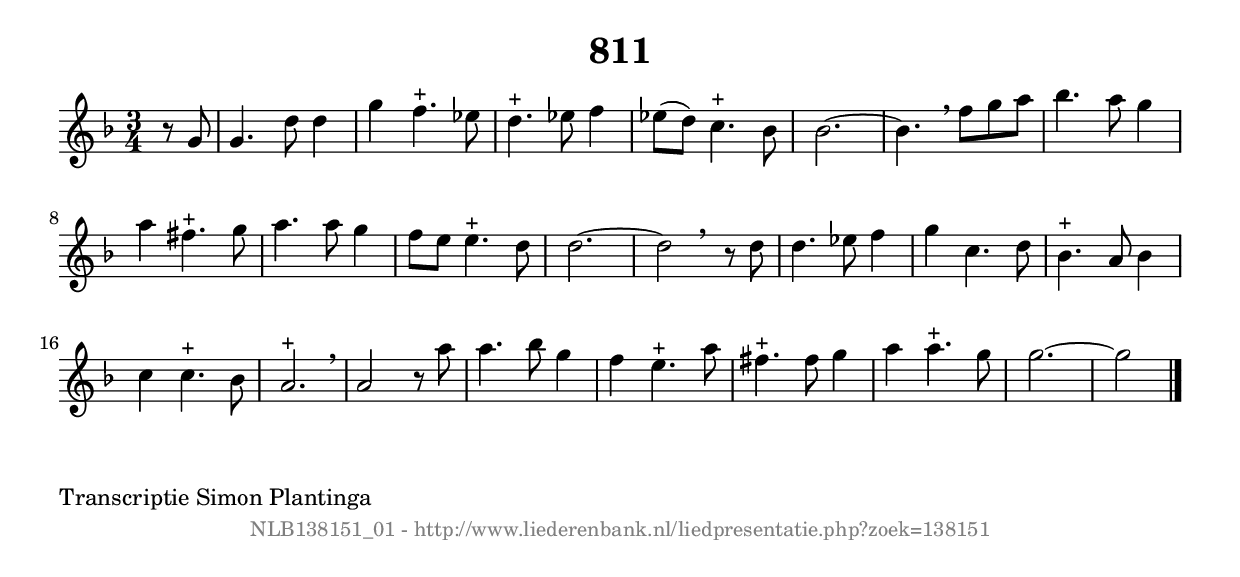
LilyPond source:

%
% produced by wce2krn 1.64 (7 June 2014)
%
\version"2.16"
#(append! paper-alist '(("long" . (cons (* 210 mm) (* 2000 mm)))))
#(set-default-paper-size "long")
sb = {\breathe}
mBreak = {\breathe }
bBreak = {\breathe }
x = {\once\override NoteHead #'style = #'cross }
gl=\glissando
itime={\override Staff.TimeSignature #'stencil = ##f }
ficta = {\once\set suggestAccidentals = ##t}
fine = {\once\override Score.RehearsalMark #'self-alignment-X = #1 \mark \markup {\italic{Fine}}}
dc = {\once\override Score.RehearsalMark #'self-alignment-X = #1 \mark \markup {\italic{D.C.}}}
dcf = {\once\override Score.RehearsalMark #'self-alignment-X = #1 \mark \markup {\italic{D.C. al Fine}}}
dcc = {\once\override Score.RehearsalMark #'self-alignment-X = #1 \mark \markup {\italic{D.C. al Coda}}}
ds = {\once\override Score.RehearsalMark #'self-alignment-X = #1 \mark \markup {\italic{D.S.}}}
dsf = {\once\override Score.RehearsalMark #'self-alignment-X = #1 \mark \markup {\italic{D.S. al Fine}}}
dsc = {\once\override Score.RehearsalMark #'self-alignment-X = #1 \mark \markup {\italic{D.S. al Coda}}}
pv = {\set Score.repeatCommands = #'((volta "1"))}
sv = {\set Score.repeatCommands = #'((volta "2"))}
tv = {\set Score.repeatCommands = #'((volta "3"))}
qv = {\set Score.repeatCommands = #'((volta "4"))}
xv = {\set Score.repeatCommands = #'((volta #f))}
\header{ tagline = ""
title = "811"
}
\score {{
\key g \dorian
\relative g'
{
\set melismaBusyProperties = #'()
\partial 32*8
\time 3/4
\tempo 4=120
\override Score.MetronomeMark #'transparent = ##t
\override Score.RehearsalMark #'break-visibility = #(vector #t #t #f)
r8 g8 | g4. d'8 d4 | g4 f4.^"+" ees8 | d4.^"+" ees8 f4 | ees8( d8) c4.^"+" bes8 | bes2.~ | bes4. \mBreak
f'8 g8 a8 | bes4. a8 g4 | a4 fis4.^"+" g8 | a4. a8 g4 | f8 e8 e4.^"+" d8 | d2.~ d2 \bar ":|:" \bBreak
r8 d8 | d4. ees8 f4 | g4 c,4. d8 | bes4.^"+" a8 bes4 | c4 c4.^"+" bes8 | a2.^"+" | \mBreak \bar "|"
a2 r8 a'8 | a4. bes8 g4 | f4 e4.^"+" a8 | fis4.^"+" fis8 g4 | a4 a4.^"+" g8 | g2.~ | g2 \bar "|."
 }}
 \midi { }
 \layout {
            indent = 0.0\cm
}
}
\markup { \wordwrap-string #" 
Transcriptie Simon Plantinga
"}
\markup { \vspace #0 } \markup { \with-color #grey \fill-line { \center-column { \smaller "NLB138151_01 - http://www.liederenbank.nl/liedpresentatie.php?zoek=138151" } } }
